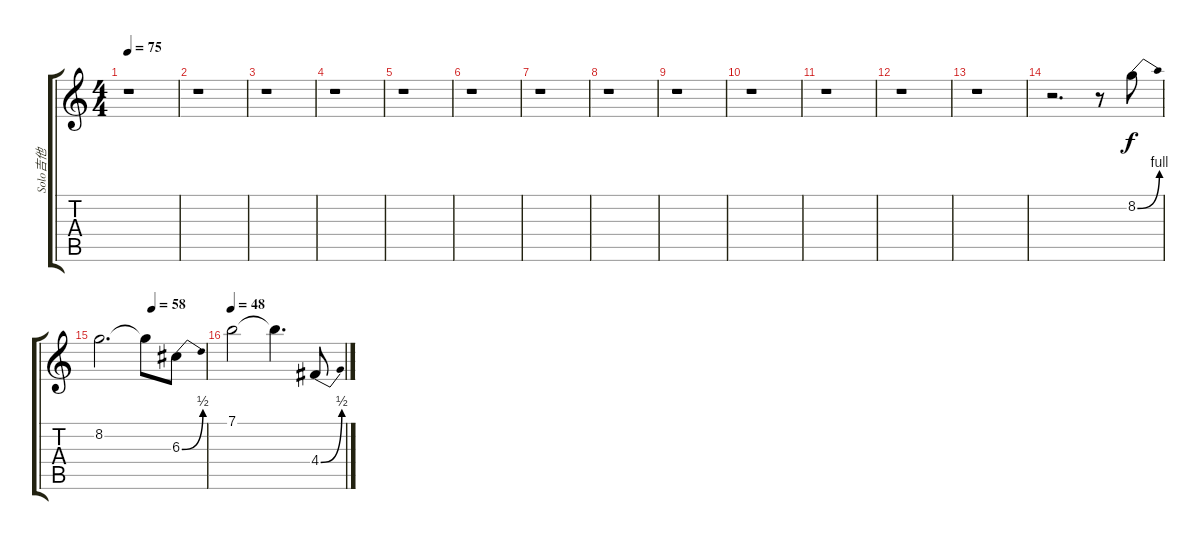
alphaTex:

\track ("Solo吉他" "Solo吉他") {instrument electricguitarclean}
\staff {score tabs}
\tuning (E4 B3 G3 D3 A2 E2) {hide}
\ts (4 4)
\tempo 75
\clef g2
\ks c
r.1{dy f} |
r.1 |
r.1 |
r.1 |
r.1 |
r.1 |
r.1 |
r.1 |
r.1 |
r.1 |
r.1 |
r.1 |
r.1 |
r.2{d} r.8 8.2{be (bend 0 0 60 4)}.8{volume 11} |
\tempo (58 0.5)
8.2.2{d} 8.2{t}.8 6.3{be (bend 0 0 60 2)}.8 |
\tempo 48
7.1.2 7.1{t}.4{d} 4.4{be (bend 0 0 60 2)}.8
